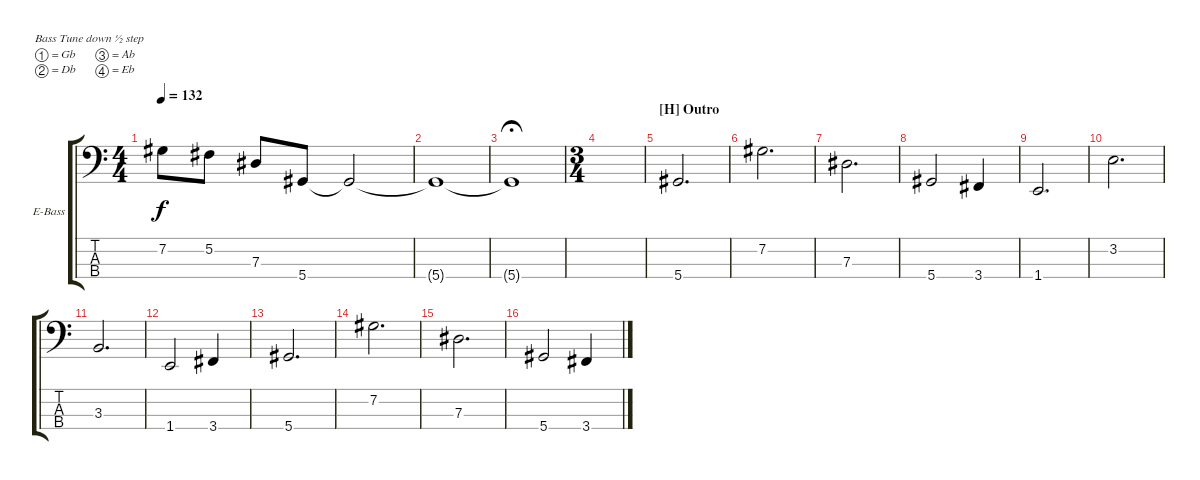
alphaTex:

\bracketExtendMode groupsimilarinstruments
\firstSystemTrackNameOrientation horizontal
\otherSystemsTrackNameOrientation horizontal
\track ("Bass" "E-Bass") {instrument electricbassfinger}
\staff {score tabs}
\tuning (Gb2 Db2 Ab1 Eb1)
\ts (4 4)
\tempo 132
\clef f4
\scale
1.03909
\ks aminor
7.2.8{dy f} 5.2.8 7.3.8 5.4.8 5.4{t}.2 |
\scale
0.960908 5.4{t}.1 |
\scale
1.03909 5.4{t}.1{fermata (medium 0.11)} |
\ts (3 4)
\scale
0.960908 |
\section ("H" "Outro")
\scale
1.03909 5.4.2{d} |
\scale
0.960908 7.2.2{d} |
\scale
1.03909 7.3.2{d} |
\scale
0.960908 5.4.2 3.4.4 |
\scale
1.03909 1.4.2{d} |
\scale
0.960908 3.2.2{d} |
\scale
1.03909 3.3.2{d} |
\scale
0.960908 1.4.2 3.4.4 |
\scale
1.03909 5.4.2{d} |
\scale
0.960908 7.2.2{d} |
\scale
1.03909 7.3.2{d} |
\scale
0.960908 5.4.2 3.4.4
